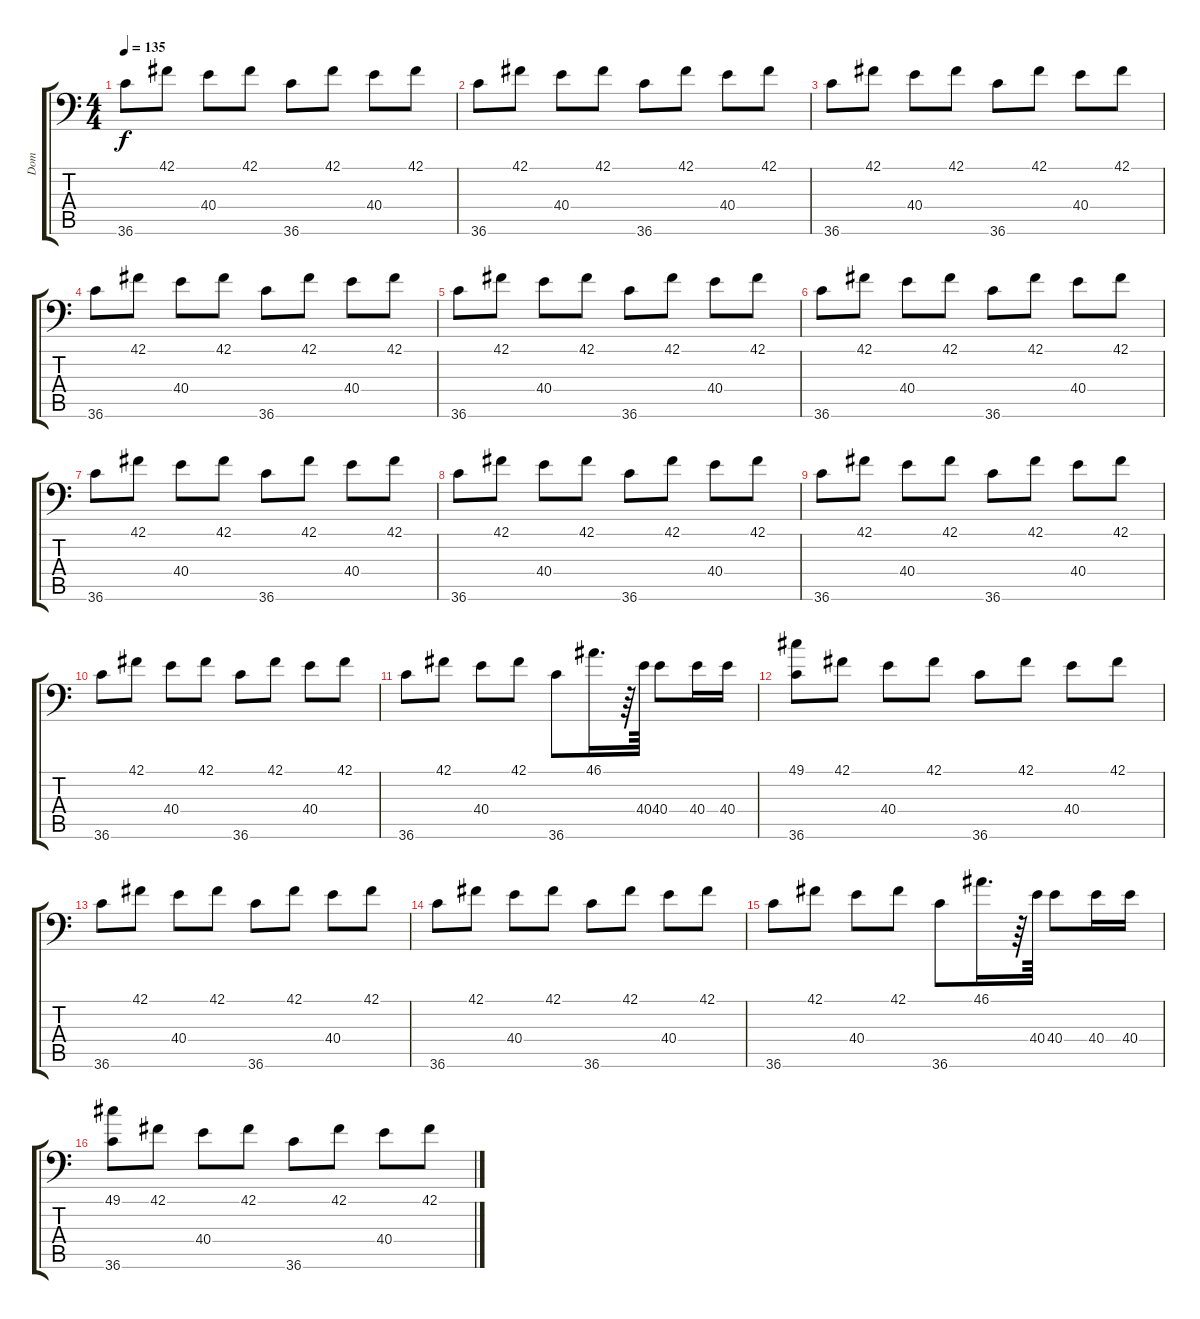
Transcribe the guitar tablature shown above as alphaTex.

\track ("Dom" "Dom") {instrument acousticgrandpiano}
\staff {score tabs}
\tuning (C-1 C-1 C-1 C-1 C-1 C-1) {hide}
\ts (4 4)
\tempo 135
\clef f4
\ks c
36.6.8{dy f} 42.1.8 40.4.8 42.1.8 36.6.8 42.1.8 40.4.8 42.1.8 |
36.6.8 42.1.8 40.4.8 42.1.8 36.6.8 42.1.8 40.4.8 42.1.8 |
36.6.8 42.1.8 40.4.8 42.1.8 36.6.8 42.1.8 40.4.8 42.1.8 |
36.6.8 42.1.8 40.4.8 42.1.8 36.6.8 42.1.8 40.4.8 42.1.8 |
36.6.8 42.1.8 40.4.8 42.1.8 36.6.8 42.1.8 40.4.8 42.1.8 |
36.6.8 42.1.8 40.4.8 42.1.8 36.6.8 42.1.8 40.4.8 42.1.8 |
36.6.8 42.1.8 40.4.8 42.1.8 36.6.8 42.1.8 40.4.8 42.1.8 |
36.6.8 42.1.8 40.4.8 42.1.8 36.6.8 42.1.8 40.4.8 42.1.8 |
36.6.8 42.1.8 40.4.8 42.1.8 36.6.8 42.1.8 40.4.8 42.1.8 |
36.6.8 42.1.8 40.4.8 42.1.8 36.6.8 42.1.8 40.4.8 42.1.8 |
36.6.8 42.1.8 40.4.8 42.1.8 36.6.8 46.1.16{d} r.64 40.4.64 40.4.8 40.4.16 40.4.16 |
(49.1 36.6).8 42.1.8 40.4.8 42.1.8 36.6.8 42.1.8 40.4.8 42.1.8 |
36.6.8 42.1.8 40.4.8 42.1.8 36.6.8 42.1.8 40.4.8 42.1.8 |
36.6.8 42.1.8 40.4.8 42.1.8 36.6.8 42.1.8 40.4.8 42.1.8 |
36.6.8 42.1.8 40.4.8 42.1.8 36.6.8 46.1.16{d} r.64 40.4.64 40.4.8 40.4.16 40.4.16 |
(49.1 36.6).8 42.1.8 40.4.8 42.1.8 36.6.8 42.1.8 40.4.8 42.1.8
